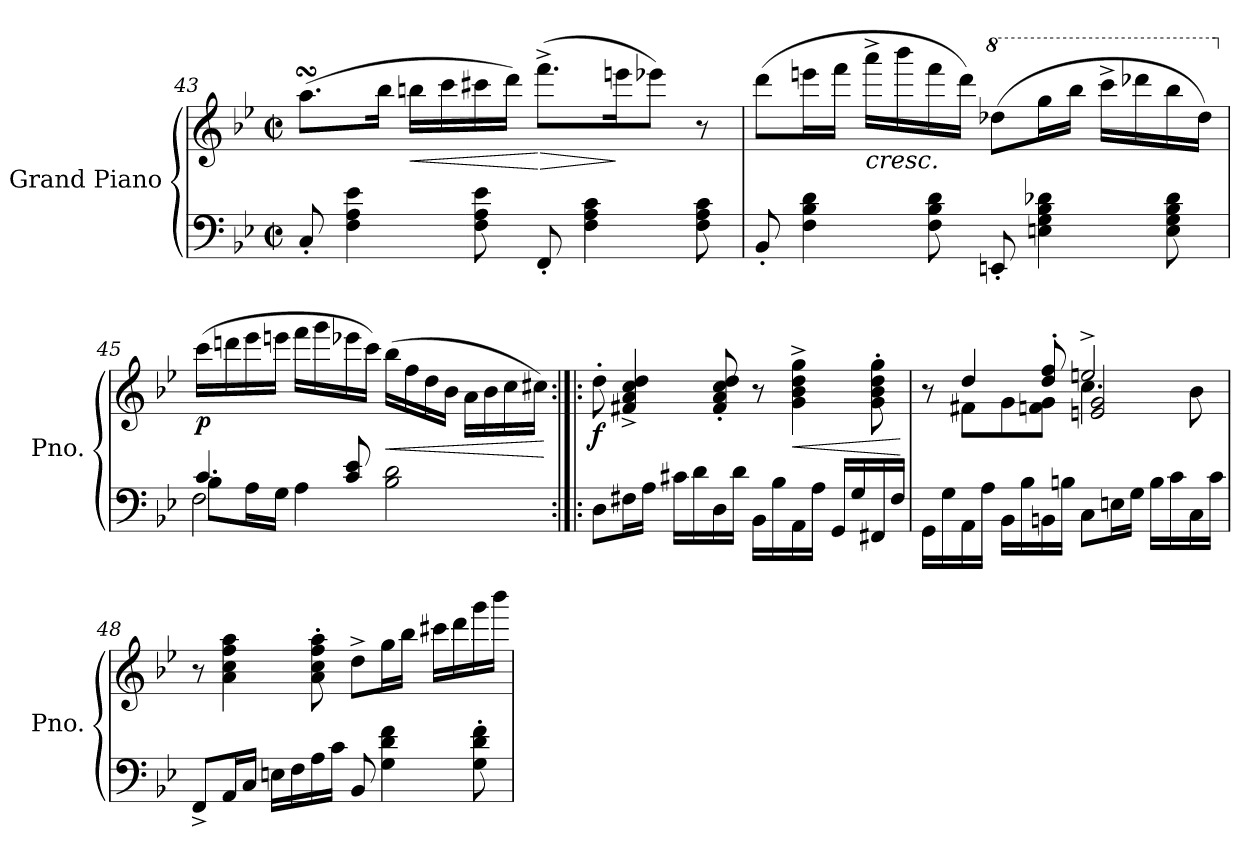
**kern	**kern	**dynam
*part1	*part1	*part1
*staff2	*staff1	*staff1/2
*I"Grand Piano	*	*
*I'Pno.	*	*
*clefF4	*clefG2	*
*k[b-e-]	*k[b-e-]	*
*M2/2	*M2/2	*
*met(c|)	*met(c|)	*
=43	=43	=43
8C'/	(>8.aasSsS\L	.
4F\ 4A\ 4e-\	.	.
.	16bb-\Jk	.
!	!	!LO:HP:b
.	16bbn\LL	<
.	16ccc\	.
8F\ 8A\ 8e-\	16ccc#X\	.
.	16ddd\JJ)	.
!	!	!LO:HP:n=1:b
8FF'/	(>8.fff^\L	[ >
4F\ 4A\ 4c\	.	.
.	16eeen\K	]
.	8eee-X\J)	.
8F\ 8A\ 8c\	8r	.
!!LO:PB:g=z
=44	=44	=44
8BB-'/	(>8ddd\L	.
4F\ 4B-\ 4d\	16eeen\L	.
.	16fff\JJ	.
!	!LO:TX:b:i:t=cresc.	!
.	16aaa^\LL	.
.	16bbb-\	.
8F\ 8B-\ 8d\	16fff\	.
.	16ddd\JJ)	.
*	*8va	*
8EEn'/	(>8ddd-X\L	.
4En\ 4G\ 4B-\ 4d-X\	16ggg\L	.
.	16bbb-\JJ	.
.	16cccc^\LL	.
.	16dddd-X\	.
8E\ 8G\ 8B-\ 8d-\	16bbb-\	.
.	16ddd-\JJ)	.
=45	=45	=45
*^	*	*
*	*^	*	*
*	*	*	*X8va	*
!	!	!	!	!LO:DY:b
4.c/	8B-\L	2F\	(>16ccc\LL	p
.	.	.	16dddn\	.
.	16A\L	.	16eee-\	.
.	16G\JJ	.	16eeen\JJ	.
.	4A\	.	16fff\LL	.
.	.	.	16ggg\	.
8c/ 8e-/	.	.	16eee-X\	.
.	.	.	16ccc\JJ)	.
!	!	!	!	!LO:HP:b
2B-\ 2d\	2ryy	2ryy	(>16bb-\LL	<
.	.	.	16ff\	.
.	.	.	16dd\	.
.	.	.	16b-\JJ	.
.	.	.	16a\LL	.
.	.	.	16b-\	.
.	.	.	16cc\	.
.	.	.	16cc#X\JJ)	.
*v	*v	*v	*	*
.	.	[
!!LO:LB:g=z
=46:|!|:	=46:|!|:	=46:|!|:
!	!	!LO:DY:b
8D\L	8dd'\	f
16F#X\L	4f#X/^ 4a/^ 4cc/^ 4dd/^	.
16A\JJ	.	.
16c#X\LL	.	.
16d\	.	.
16D\	8f#/' 8a/' 8cc/' 8dd/'	.
16d\JJ	.	.
16BB-\LL	8r	.
16B-\	.	.
!	!	!LO:HP:b
16AA\	4g\^ 4b-\^ 4dd\^ 4gg\^	<
16A\JJ	.	.
16GG/LL	.	.
16G/	.	.
16FF#X/	8g\' 8b-\' 8dd\' 8gg\'	.
16F#/JJ	.	.
.	.	[
=47	=47	=47
*	*^	*
*	*	*^	*
16GG\LL	8r	8ryy	2ryy	.
16G\	.	.	.	.
16AA\	4dd/	8f#X\L	.	.
16A\JJ	.	.	.	.
16BB-\LL	.	8g\	.	.
16B-\	.	.	.	.
16BBn\	8dd/' 8ff/'	8fn\ 8g\J	.	.
16Bn\JJ	.	.	.	.
8C\L	2een^/	4.cc\	2en/ 2g/	.
16En\L	.	.	.	.
16G\JJ	.	.	.	.
16B\LL	.	.	.	.
16c\	.	.	.	.
16C\	.	8b-\	.	.
16c\JJ	.	.	.	.
*	*v	*v	*v	*
!!LO:LB:g=z
=48	=48	=48
8FF^/L	8r	.
16AA/L	4a\ 4cc\ 4ff\ 4aa\	.
16C/JJ	.	.
16En\LL	.	.
16F\	.	.
16A\	8a\' 8cc\' 8ff\' 8aa\'	.
16c\JJ	.	.
8BB-/	8dd^\L	.
4G\ 4d\ 4f\	16gg\L	.
.	16bb-\JJ	.
.	16ccc#X\LL	.
.	16ddd\	.
8G\' 8d\' 8f\'	16ggg\	.
.	16bbb-\JJ	.
=	=	=
*-	*-	*-
